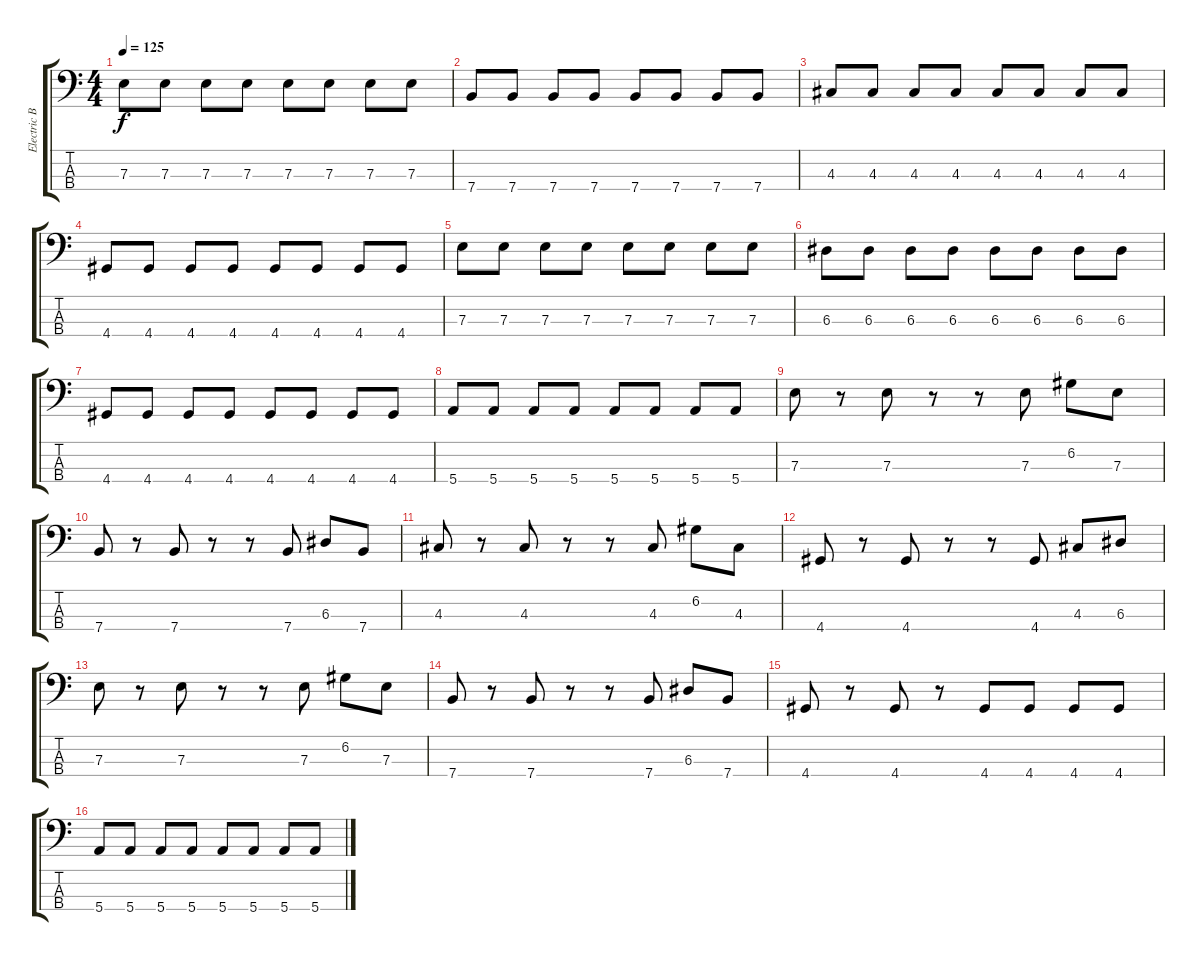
\track ("Electric Bass" "Electric B") {instrument electricbassfinger}
\staff {score tabs}
\tuning (G2 D2 A1 E1) {hide}
\ts (4 4)
\tempo 125
\clef f4
\ks c
7.3.8{dy f} 7.3.8 7.3.8 7.3.8 7.3.8 7.3.8 7.3.8 7.3.8 |
7.4.8 7.4.8 7.4.8 7.4.8 7.4.8 7.4.8 7.4.8 7.4.8 |
4.3.8 4.3.8 4.3.8 4.3.8 4.3.8 4.3.8 4.3.8 4.3.8 |
4.4.8 4.4.8 4.4.8 4.4.8 4.4.8 4.4.8 4.4.8 4.4.8 |
7.3.8 7.3.8 7.3.8 7.3.8 7.3.8 7.3.8 7.3.8 7.3.8 |
6.3.8 6.3.8 6.3.8 6.3.8 6.3.8 6.3.8 6.3.8 6.3.8 |
4.4.8 4.4.8 4.4.8 4.4.8 4.4.8 4.4.8 4.4.8 4.4.8 |
5.4.8 5.4.8 5.4.8 5.4.8 5.4.8 5.4.8 5.4.8 5.4.8 |
7.3.8 r.8 7.3.8 r.8 r.8 7.3.8 6.2.8 7.3.8 |
7.4.8 r.8 7.4.8 r.8 r.8 7.4.8 6.3.8 7.4.8 |
4.3.8 r.8 4.3.8 r.8 r.8 4.3.8 6.2.8 4.3.8 |
4.4.8 r.8 4.4.8 r.8 r.8 4.4.8 4.3.8 6.3.8 |
7.3.8 r.8 7.3.8 r.8 r.8 7.3.8 6.2.8 7.3.8 |
7.4.8 r.8 7.4.8 r.8 r.8 7.4.8 6.3.8 7.4.8 |
4.4.8 r.8 4.4.8 r.8 4.4.8 4.4.8 4.4.8 4.4.8 |
5.4.8 5.4.8 5.4.8 5.4.8 5.4.8 5.4.8 5.4.8 5.4.8
